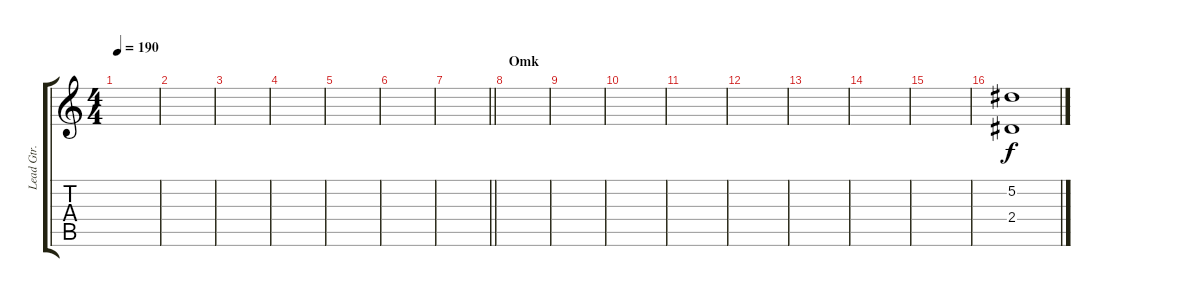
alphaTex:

\track ("Lead Gtr." "Lead Gtr.") {instrument distortionguitar}
\staff {score tabs}
\tuning (Eb4 Bb3 Gb3 Db3 Ab2 Eb2) {hide}
\ts (4 4)
\tempo 190
\clef g2
\ks c
|
|
|
|
|
|
\barLineRight lightlight
|
\section ("" "Omk")
|
|
|
|
|
|
|
|
(5.2 2.4).1
